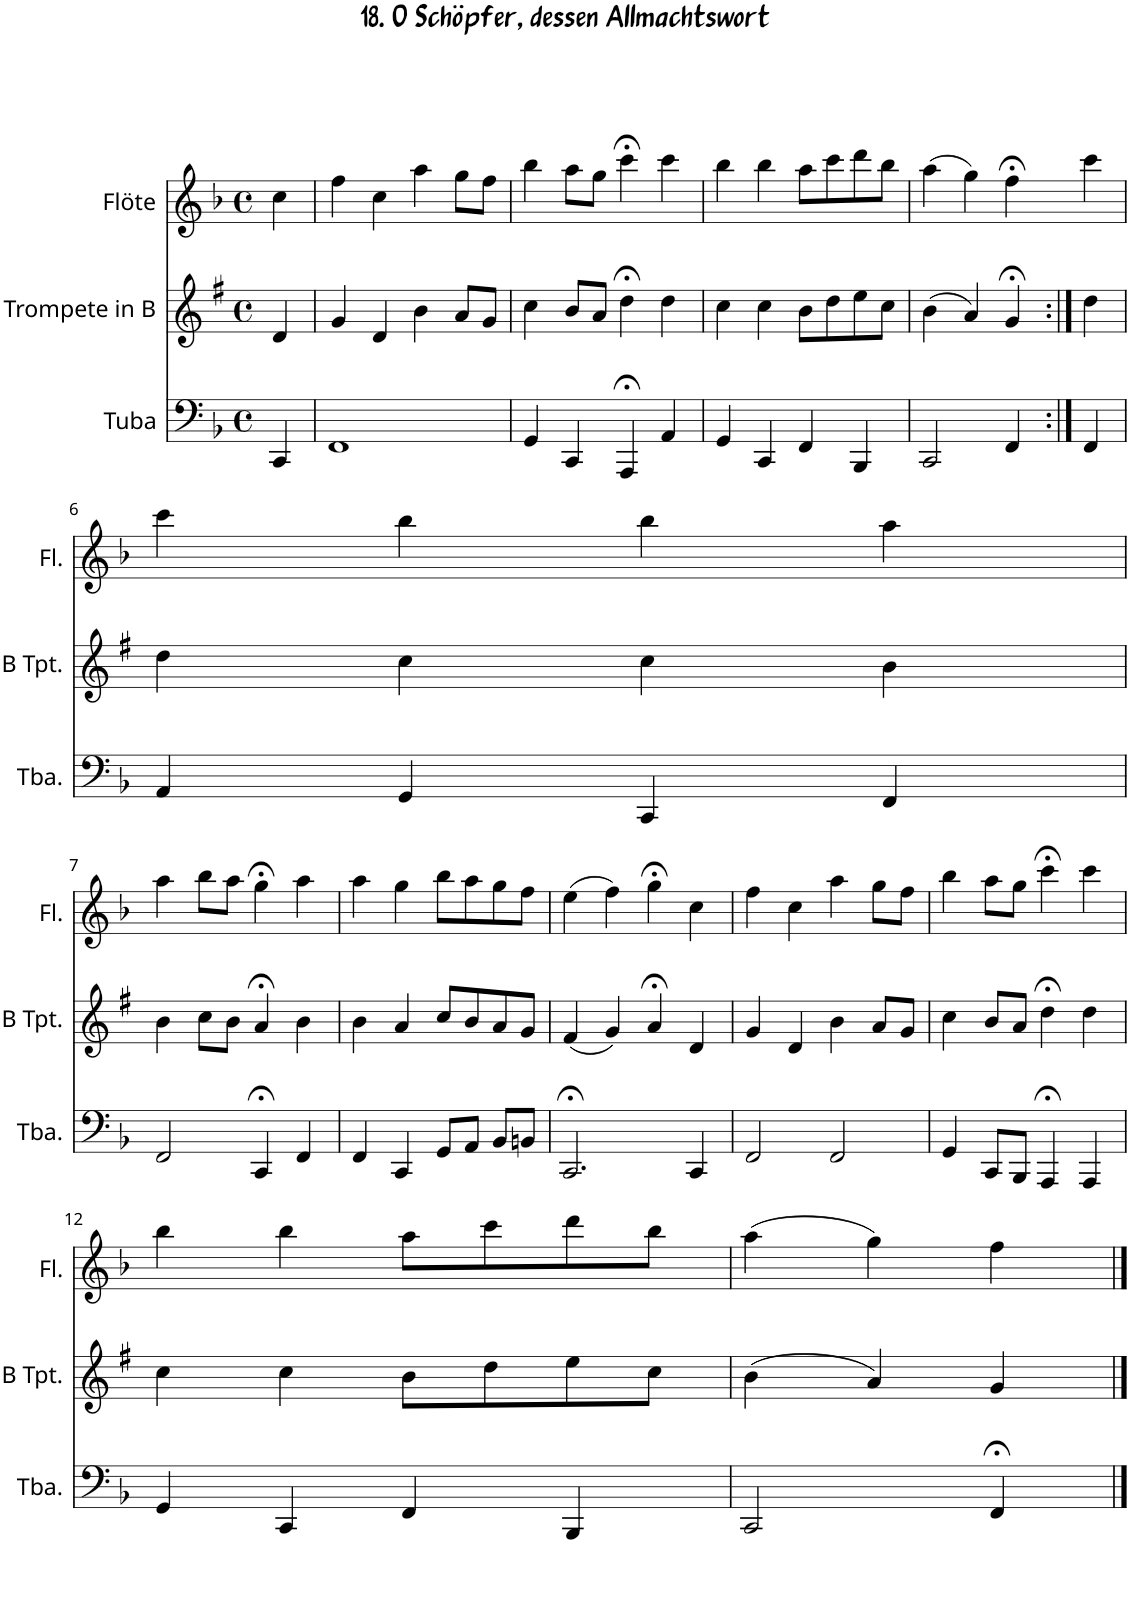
**kern	**kern	**kern
*part3	*part2	*part1
*staff3	*staff2	*staff1
*I"Tuba	*I"Trompete in B	*I"Flöte
*I'Tba.	*	*I'Fl.
*clefF4	*clefG2	*clefG2
*	*Trd1c2	*
*k[b-]	*k[f#]	*k[b-]
*M4/4	*M4/4	*M4/4
*met(c)	*met(c)	*met(c)
=1	=1	=1
4CC/	4d/	4cc\
=2	=2	=2
1FF	4g/	4ff\
.	4d/	4cc\
.	4b\	4aa\
.	8a/L	8gg\L
.	8g/J	8ff\J
=3	=3	=3
4GG/	4cc\	4bb-\
4CC/	8b/L	8aa\L
.	8a/J	8gg\J
4AAA;</	4dd;<\	4ccc;<\
4AA/	4dd\	4ccc\
=4	=4	=4
4GG/	4cc\	4bb-\
4CC/	4cc\	4bb-\
4FF/	8b\L	8aa\L
.	8dd\	8ccc\
4BBB-/	8ee\	8ddd\
.	8cc\J	8bb-\J
=5	=5	=5
2CC/	(4b\	(4aa\
.	4a/)	4gg\)
4FF/	4g;</	4ff;<\
4FF/	4dd\	4ccc\
!!LO:LB:g=z
=6	=6	=6
4AA/	4dd\	4ccc\
4GG/	4cc\	4bb-\
4CC/	4cc\	4bb-\
4FF/	4b\	4aa\
!!LO:LB:g=z
=7	=7	=7
2FF/	4b\	4aa\
.	8cc\L	8bb-\L
.	8b\J	8aa\J
4CC;</	4a;</	4gg;<\
4FF/	4b\	4aa\
=8	=8	=8
4FF/	4b\	4aa\
4CC/	4a/	4gg\
8GG/L	8cc/L	8bb-\L
8AA/J	8b/	8aa\
8BB-/L	8a/	8gg\
8BBn/J	8g/J	8ff\J
=9	=9	=9
2.CC;</	(4f#/	(4ee\
.	4g/)	4ff\)
.	4a;</	4gg;<\
4CC/	4d/	4cc\
=10	=10	=10
2FF/	4g/	4ff\
.	4d/	4cc\
2FF/	4b\	4aa\
.	8a/L	8gg\L
.	8g/J	8ff\J
=11	=11	=11
4GG/	4cc\	4bb-\
8CC/L	8b/L	8aa\L
8BBB-/J	8a/J	8gg\J
4AAA;</	4dd;<\	4ccc;<\
4AAA/	4dd\	4ccc\
!!LO:LB:g=z
=12	=12	=12
4GG/	4cc\	4bb-\
4CC/	4cc\	4bb-\
4FF/	8b\L	8aa\L
.	8dd\	8ccc\
4BBB-/	8ee\	8ddd\
.	8cc\J	8bb-\J
=13	=13	=13
2CC/	(4b\	(4aa\
.	4a/)	4gg\)
4FF;</	4g/	4ff\
==	==	==
*-	*-	*-
